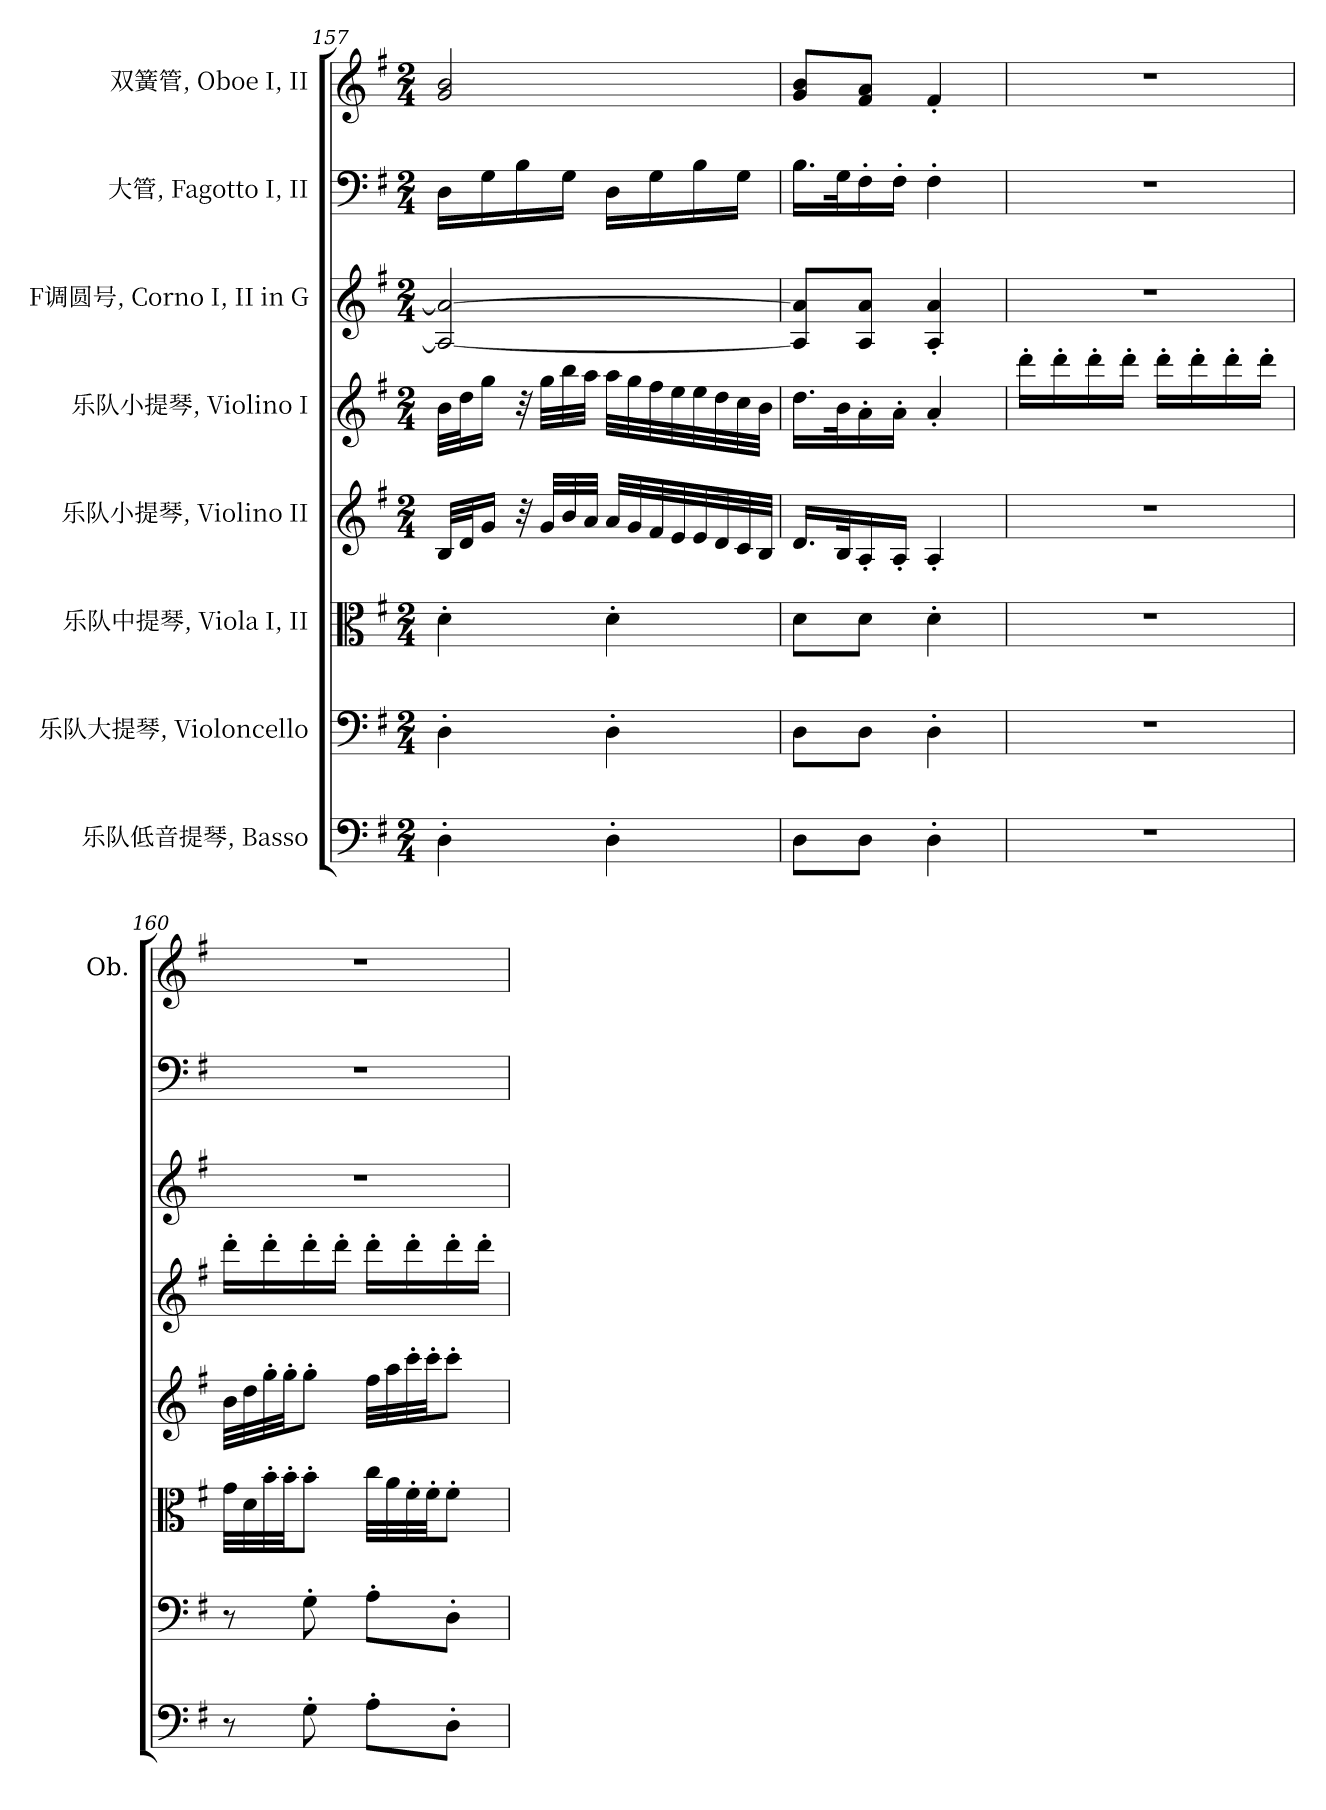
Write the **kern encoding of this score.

**kern	**kern	**kern	**kern	**kern	**kern	**kern	**kern
*part8	*part7	*part6	*part5	*part4	*part3	*part2	*part1
*staff8	*staff7	*staff6	*staff5	*staff4	*staff3	*staff2	*staff1
*I"乐队低音提琴, Basso	*I"乐队大提琴, Violoncello	*I"乐队中提琴, Viola I, II	*I"乐队小提琴, Violino II	*I"乐队小提琴, Violino I	*I"F调圆号, Corno I, II in G	*I"大管, Fagotto I, II	*I"双簧管, Oboe I, II
*	*	*	*	*	*	*	*I'Ob.
!!LO:PB:g=z
*clefF4	*clefF4	*clefC3	*clefG2	*clefG2	*clefG2	*clefF4	*clefG2
*ITrd7c12	*	*	*	*	*ITrd4c7	*	*
*k[f#]	*k[f#]	*k[f#]	*k[f#]	*k[f#]	*k[]	*k[f#]	*k[f#]
*M2/4	*M2/4	*M2/4	*M2/4	*M2/4	*M2/4	*M2/4	*M2/4
=157	=157	=157	=157	=157	=157	=157	=157
4DD'\	4D'\	4d'\	32B/LLL	32b\LLL	2D/_ 2d/_	16D\LL	2g/ 2b/
.	.	.	32d/J	32dd\J	.	.	.
.	.	.	16g/JJ	16gg\JJ	.	16G\	.
.	.	.	32r	32r	.	16B\	.
.	.	.	32g/LLL	32gg\LLL	.	.	.
.	.	.	32b/	32bb\	.	16G\JJ	.
.	.	.	32a/JJJ	32aa\JJJ	.	.	.
4DD'\	4D'\	4d'\	32a/LLL	32aa\LLL	.	16D\LL	.
.	.	.	32g/	32gg\	.	.	.
.	.	.	32f#/	32ff#\	.	16G\	.
.	.	.	32e/	32ee\	.	.	.
.	.	.	32e/	32ee\	.	16B\	.
.	.	.	32d/	32dd\	.	.	.
.	.	.	32c/	32cc\	.	16G\JJ	.
.	.	.	32B/JJJ	32b\JJJ	.	.	.
=158	=158	=158	=158	=158	=158	=158	=158
8DD\L	8D\L	8d\L	16.d/LL	16.dd\LL	8D/] 8d/]L	16.B\LL	8g/ 8b/L
.	.	.	32B/K	32b\K	.	32G\K	.
8DD\J	8D\J	8d\J	16A'/	16a'\	8D/ 8d/J	16F#'\	8f#/ 8a/J
.	.	.	16A'/JJ	16a'\JJ	.	16F#'\JJ	.
4DD'\	4D'\	4d'\	4A'/	4a'/	4D/' 4d/'	4F#'\	4f#'/
=159	=159	=159	=159	=159	=159	=159	=159
2r	2r	2r	2r	16ddd'\LL	2r	2r	2r
.	.	.	.	16ddd'\	.	.	.
.	.	.	.	16ddd'\	.	.	.
.	.	.	.	16ddd'\JJ	.	.	.
.	.	.	.	16ddd'\LL	.	.	.
.	.	.	.	16ddd'\	.	.	.
.	.	.	.	16ddd'\	.	.	.
.	.	.	.	16ddd'\JJ	.	.	.
!!LO:PB:g=z
=160	=160	=160	=160	=160	=160	=160	=160
8r	8r	32g\LLL	32b\LLL	16ddd'\LL	2r	2r	2r
.	.	32d\	32dd\	.	.	.	.
.	.	32b'\	32gg'\	16ddd'\	.	.	.
.	.	32b'\JJ	32gg'\JJ	.	.	.	.
8GG'\	8G'\	8b'\J	8gg'\J	16ddd'\	.	.	.
.	.	.	.	16ddd'\JJ	.	.	.
8AA'\L	8A'\L	32cc\LLL	32ff#\LLL	16ddd'\LL	.	.	.
.	.	32a\	32aa\	.	.	.	.
.	.	32f#'\	32ccc'\	16ddd'\	.	.	.
.	.	32f#'\JJ	32ccc'\JJ	.	.	.	.
8DD'\J	8D'\J	8f#'\J	8ccc'\J	16ddd'\	.	.	.
.	.	.	.	16ddd'\JJ	.	.	.
=	=	=	=	=	=	=	=
*-	*-	*-	*-	*-	*-	*-	*-
